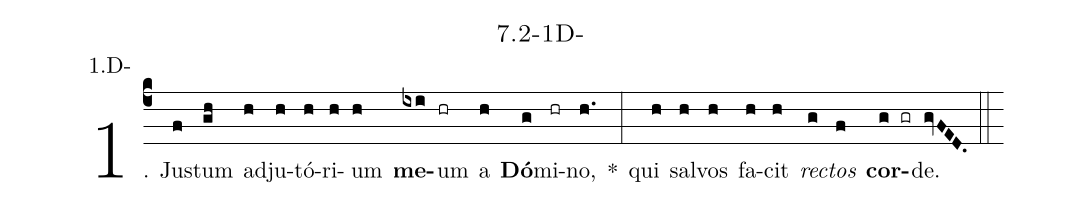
name: 7.2-1D-;
annotation: 1.D-;
%%
(c4)1. Jus(f)tum(gh) ad(h)ju(h)tó(h)ri(h)um(h) <b>me</b>(ixi)um(hr) a(h) <b>Dó</b>(g)mi(hr)no,(h.) *(:) qui(h) sal(h)vos(h) fa(h)cit(h) <i>rec</i>(g)<i>tos</i>(f) <b>cor</b>(g gr)de.(gvFED.) (::)
